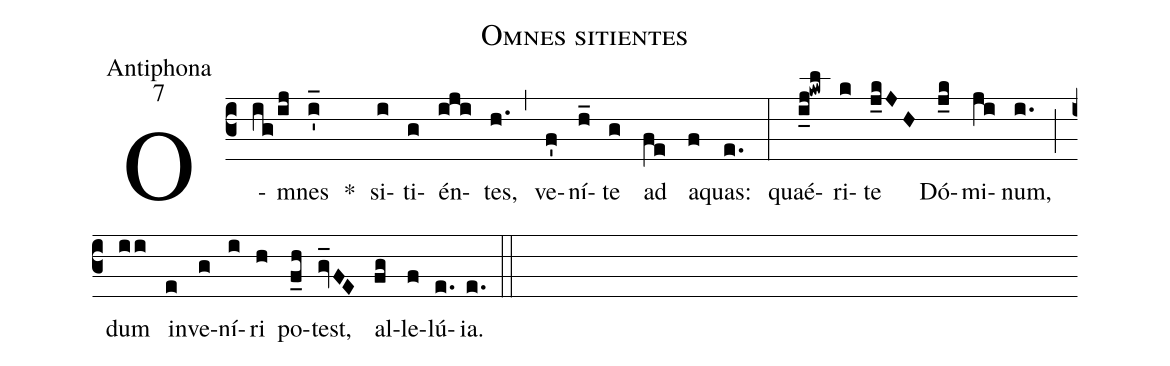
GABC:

name:Omnes sitientes;
office-part:Antiphona;
mode:7;
%%
(c3) O(ig/ij)mnes(i'_) *() si(i)ti(g)én(iji)tes,(h.) (,) ve(f')ní(h_)te(g) ad(fe) a(f)quas:(e.) (:) quaé(i_j!kwl)ri(k)te(j_kJH) Dó(j_k)mi(ji)num,(i.) (;) dum(ii) in(e)ve(g)ní(i)ri(h) po(f_h)test,(gv_FE) al(fg)le(f)lú(e.)ia.(e.) (::)
